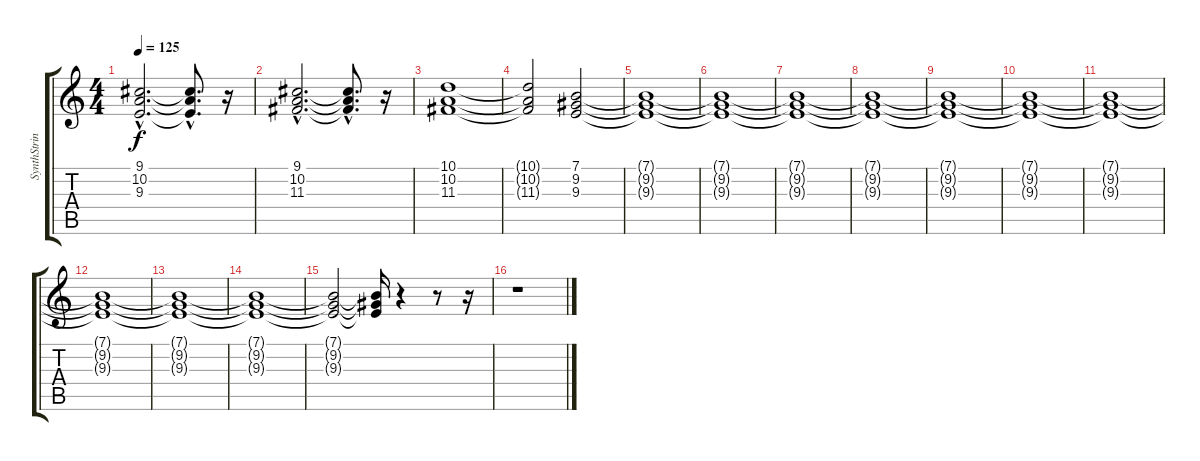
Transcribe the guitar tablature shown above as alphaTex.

\track ("SynthStrings1" "SynthStrin") {instrument synthstrings1}
\staff {score tabs}
\tuning (E4 B3 G3 D3 A2 E2) {hide}
\ts (4 4)
\tempo 125
\clef g2
\ks c
(9.1{hac} 10.2{hac} 9.3{hac}).2{d dy f} (9.1{hac t} 10.2{hac t} 9.3{hac t}).8{d} r.16 |
(9.1{hac} 10.2{hac} 11.3{hac}).2{d} (9.1{hac t} 10.2{hac t} 11.3{hac t}).8{d} r.16 |
(10.1 10.2 11.3).1 |
(10.1{t} 10.2{t} 11.3{t}).2 (7.1 9.2 9.3).2 |
(7.1{t} 9.2{t} 9.3{t}).1 |
(7.1{t} 9.2{t} 9.3{t}).1 |
(7.1{t} 9.2{t} 9.3{t}).1 |
(7.1{t} 9.2{t} 9.3{t}).1 |
(7.1{t} 9.2{t} 9.3{t}).1 |
(7.1{t} 9.2{t} 9.3{t}).1 |
(7.1{t} 9.2{t} 9.3{t}).1 |
(7.1{t} 9.2{t} 9.3{t}).1 |
(7.1{t} 9.2{t} 9.3{t}).1 |
(7.1{t} 9.2{t} 9.3{t}).1 |
(7.1{t} 9.2{t} 9.3{t}).2 (7.1{t} 9.2{t} 9.3{t}).16 r.4 r.8 r.16 |
r.1
